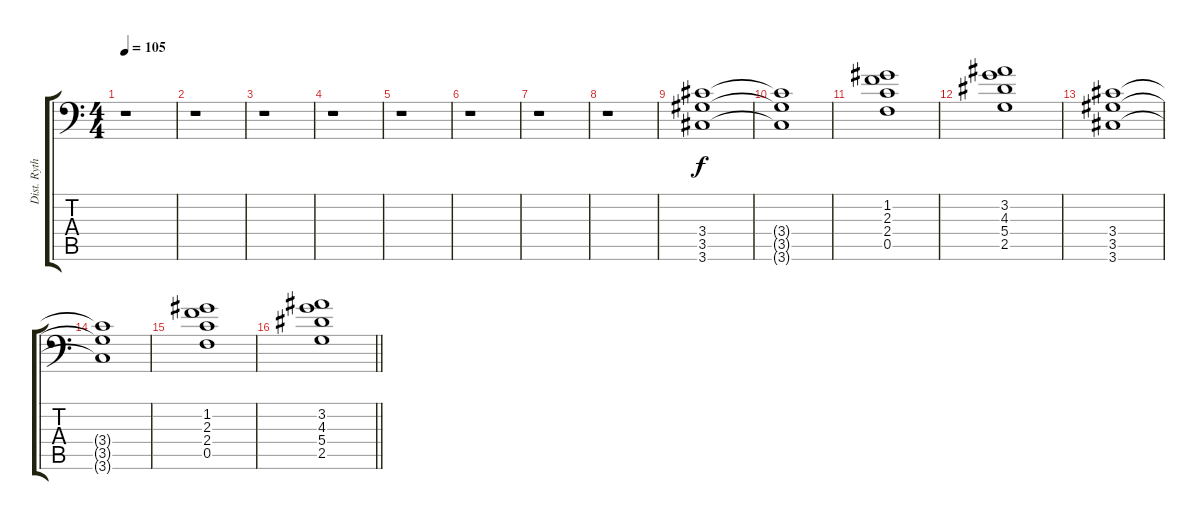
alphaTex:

\track ("Dist. Rythm Guitar 1" "Dist. Ryth") {instrument distortionguitar}
\staff {score tabs}
\tuning (C4 G3 Eb3 Bb2 F2 Bb1) {hide}
\ts (4 4)
\tempo 105
\clef f4
\ks c
r.1{dy mf} |
r.1 |
r.1 |
r.1 |
r.1 |
r.1 |
r.1 |
r.1 |
(3.4 3.5 3.6).1{dy f volume 6} |
(3.4{t} 3.5{t} 3.6{t}).1 |
(1.2 2.3 2.4 0.5).1 |
(3.2 4.3 5.4 2.5).1 |
(3.4 3.5 3.6).1 |
(3.4{t} 3.5{t} 3.6{t}).1 |
(1.2 2.3 2.4 0.5).1 |
\barLineRight lightlight
(3.2 4.3 5.4 2.5).1
